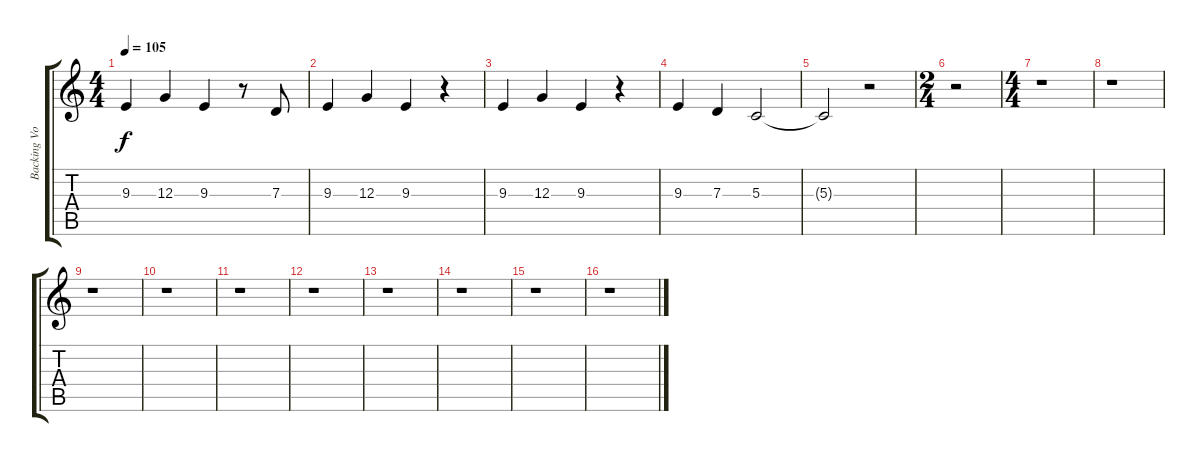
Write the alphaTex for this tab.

\track ("Backing Vocals" "Backing Vo") {instrument tenorsax}
\staff {score tabs}
\tuning (E4 B3 G3 D3 A2 E2) {hide}
\ts (4 4)
\tempo 105
\clef g2
\ks c
9.3.4{dy f} 12.3.4 9.3.4 r.8 7.3.8 |
9.3.4 12.3.4 9.3.4 r.4 |
9.3.4 12.3.4 9.3.4 r.4 |
9.3.4 7.3.4 5.3.2 |
5.3{t}.2 r.2 |
\ts (2 4)
r.2 |
\ts (4 4)
r.1 |
r.1 |
r.1 |
r.1 |
r.1 |
r.1 |
r.1 |
r.1 |
r.1 |
r.1
